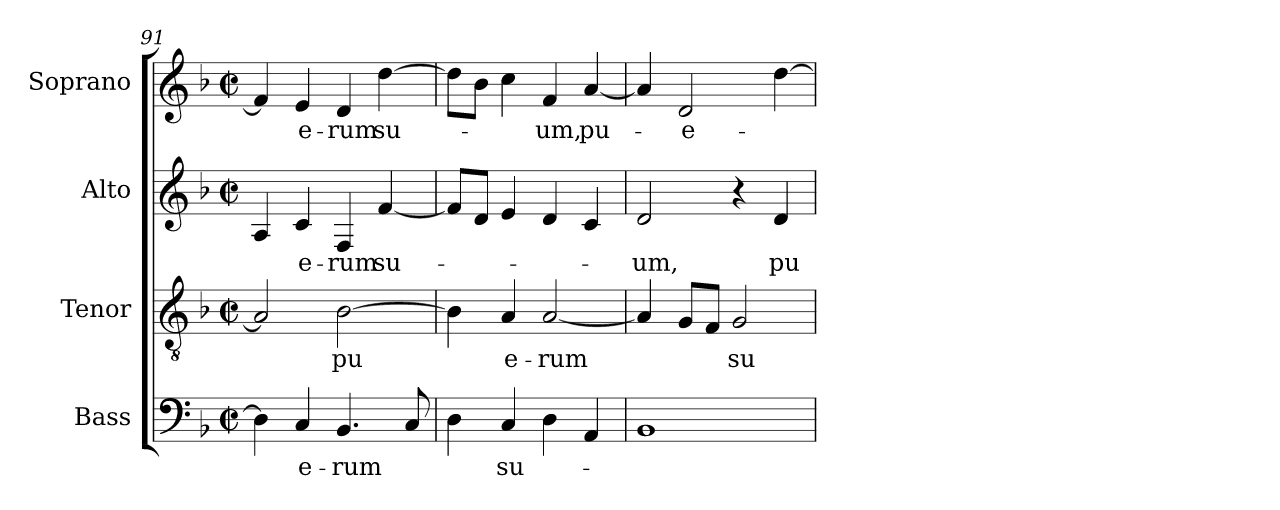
**kern	**text	**kern	**text	**kern	**text	**kern	**text
*part4	*part4	*part3	*part3	*part2	*part2	*part1	*part1
*staff4	*staff4	*staff3	*staff3	*staff2	*staff2	*staff1	*staff1
*I"Bass	*	*I"Tenor	*	*I"Alto	*	*I"Soprano	*
*I'B	*	*I'T	*	*I'A	*	*I'S	*
*clefF4	*	*clefGv2	*	*clefG2	*	*clefG2	*
*k[b-]	*	*k[b-]	*	*k[b-]	*	*k[b-]	*
*F:	*	*F:	*	*F:	*	*F:	*
*M2/2	*	*M2/2	*	*M2/2	*	*M2/2	*
*met(c|)	*	*met(c|)	*	*met(c|)	*	*met(c|)	*
=91	=91	=91	=91	=91	=91	=91	=91
4D\]	.	2A/]	.	4A/	.	4f/]	.
4C/	-e-	.	.	4c/	-e-	4e/	e-
4.BB-/	-rum	[2B-\	pu	4F/	-rum	4d/	-rum
.	.	.	.	[4f/	su-	[4dd\	su-
8C/	.	.	.	.	.	.	.
=92	=92	=92	=92	=92	=92	=92	=92
4D\	.	4B-\]	.	8f/L]	.	8dd\L]	.
.	.	.	.	8d/J	.	8b-\J	.
4C/	su-	4A/	e-	4e/	.	4cc\	.
4D\	.	[2A/	-rum	4d/	.	4f/	-um,
4AA/	.	.	.	4c/	.	[4a/	pu-
!!LO:PB:g=z
=93	=93	=93	=93	=93	=93	=93	=93
1BB-	.	4A/]	.	2d/	-um,	4a/]	.
.	.	8G/L	.	.	.	2d/	-e-
.	.	8F/J	.	.	.	.	.
.	.	2G/	su-	4r	.	.	.
.	.	.	.	4d/	pu-	[4dd\	.
=	=	=	=	=	=	=	=
*-	*-	*-	*-	*-	*-	*-	*-
